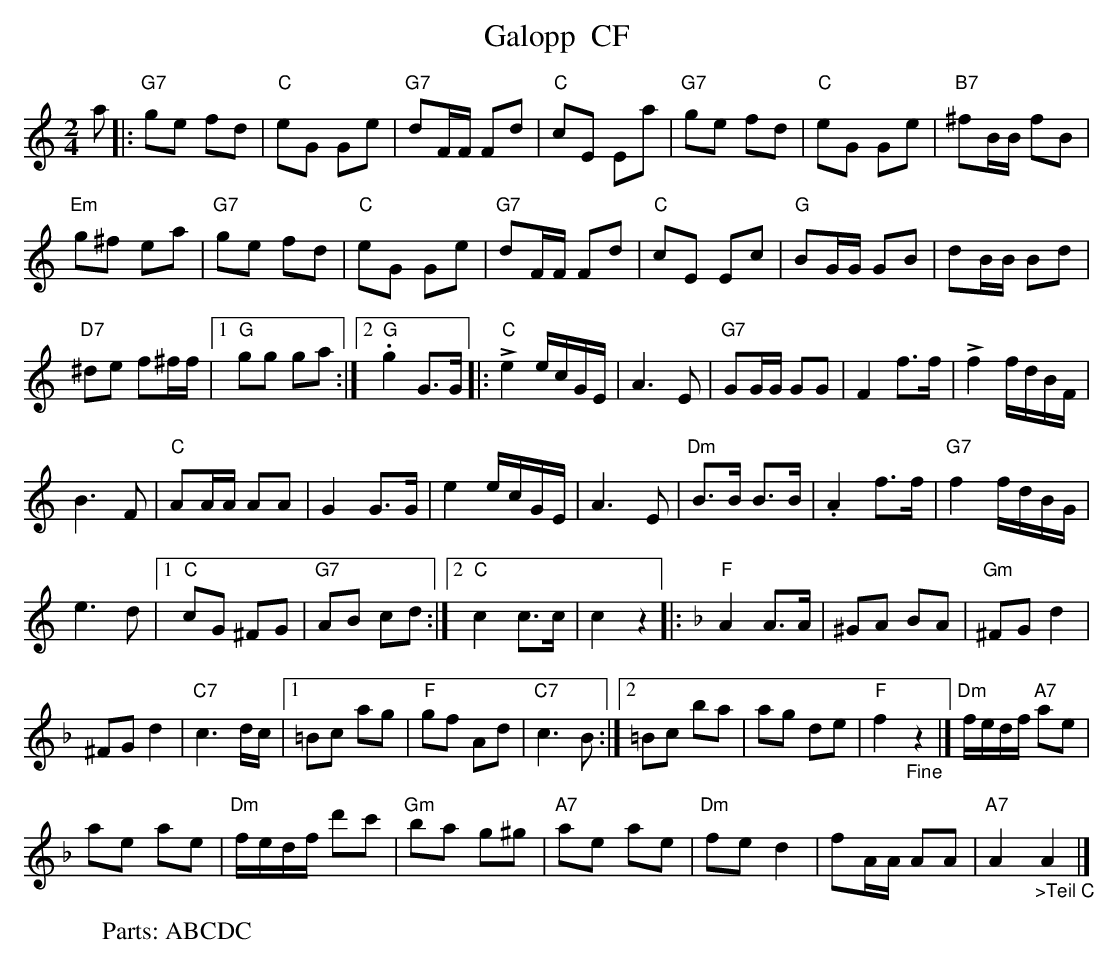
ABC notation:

X:1
T:Galopp  CF
M:2/4
L:1/8
K:C %%MIDI gchordon
a |: "G7"ge fd | "C"eG Ge | "G7"dF/F/ Fd | "C"cE Ea | "G7"ge fd | "C"eG Ge | "B7"^fB/B/ fB |
"Em"g^f ea | "G7"ge fd | "C"eG Ge | "G7"dF/F/ Fd | "C"cE Ec | "G"BG/G/ GB | dB/B/ Bd |
"D7"^de f^f/f/ |1 "G"gg ga :|2 "G".g2G>G |: !>!"C"e2 e/c/G/E/ | A3E | "G7"GG/G/ GG | F2 f>f |  !>!f2  f/d/B/F/  |
B3F | "C"AA/A/ AA | G2 G>G | e2 e/c/G/E/ | A3E | "Dm"B>B B>B | .A2 f>f | "G7"f2 f/d/B/G/ |
e3d |1 "C"cG ^FG | "G7"AB cd :|2 "C"c2 c>c | c2z2 |: [K:F] "F"A2 A>A | ^GA BA | "Gm"^FGd2 |
^FGd2 | "C7"c3d/c/ |1 =Bc ag | "F"gf Ad | "C7"c3B :|2 =Bc ba | ag de | "F"f2"_Fine"z2 |] "Dm"f/e/d/f/ "A7"ae |
ae ae | "Dm"f/e/d/f/ d'c' | "Gm"ba g^g | "A7"ae ae | "Dm"fed2 | fA/A/ AA | "A7"A2"_>Teil C"A2 |]
W:Parts: ABCDC
